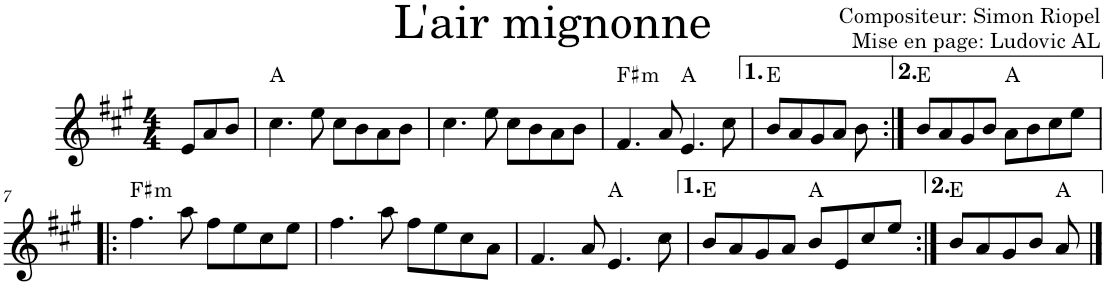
**kern	**harte
*part1	*part1
*staff1	*
*I"Violon	*
*I'Vln.	*
*clefG2	*
*k[f#c#g#]	*
*M4/4	*
=1	=1
8e/L	.
8a/	.
8b/J	.
=2	=2
4.cc#\	A:maj
8ee\	.
8cc#\L	.
8b\	.
8a\	.
8b\J	.
=3	=3
4.cc#\	.
8ee\	.
8cc#\L	.
8b\	.
8a\	.
8b\J	.
=4	=4
!	!LO:H:kt=m
4.f#/	F#:min
8a/	.
4.e/	A:maj
8cc#\	.
=5	=5
8b/L	E:maj
8a/	.
8g#/	.
8a/J	.
8b\	.
=6:|!	=6:|!
8b/L	E:maj
8a/	.
8g#/	.
8b/J	.
8a\L	A:maj
8b\	.
8cc#\	.
8ee\J	.
!!LO:LB:g=z
=7!|:	=7!|:
!	!LO:H:kt=m
4.ff#\	F#:min
8aa\	.
8ff#\L	.
8ee\	.
8cc#\	.
8ee\J	.
=8	=8
4.ff#\	.
8aa\	.
8ff#\L	.
8ee\	.
8cc#\	.
8a\J	.
=9	=9
4.f#/	.
8a/	.
4.e/	A:maj
8cc#\	.
=10	=10
8b/L	E:maj
8a/	.
8g#/	.
8a/J	.
8b/L	A:maj
8e/	.
8cc#/	.
8ee/J	.
=11:|!	=11:|!
8b/L	E:maj
8a/	.
8g#/	.
8b/J	.
8a/	A:maj
==	==
*-	*-
